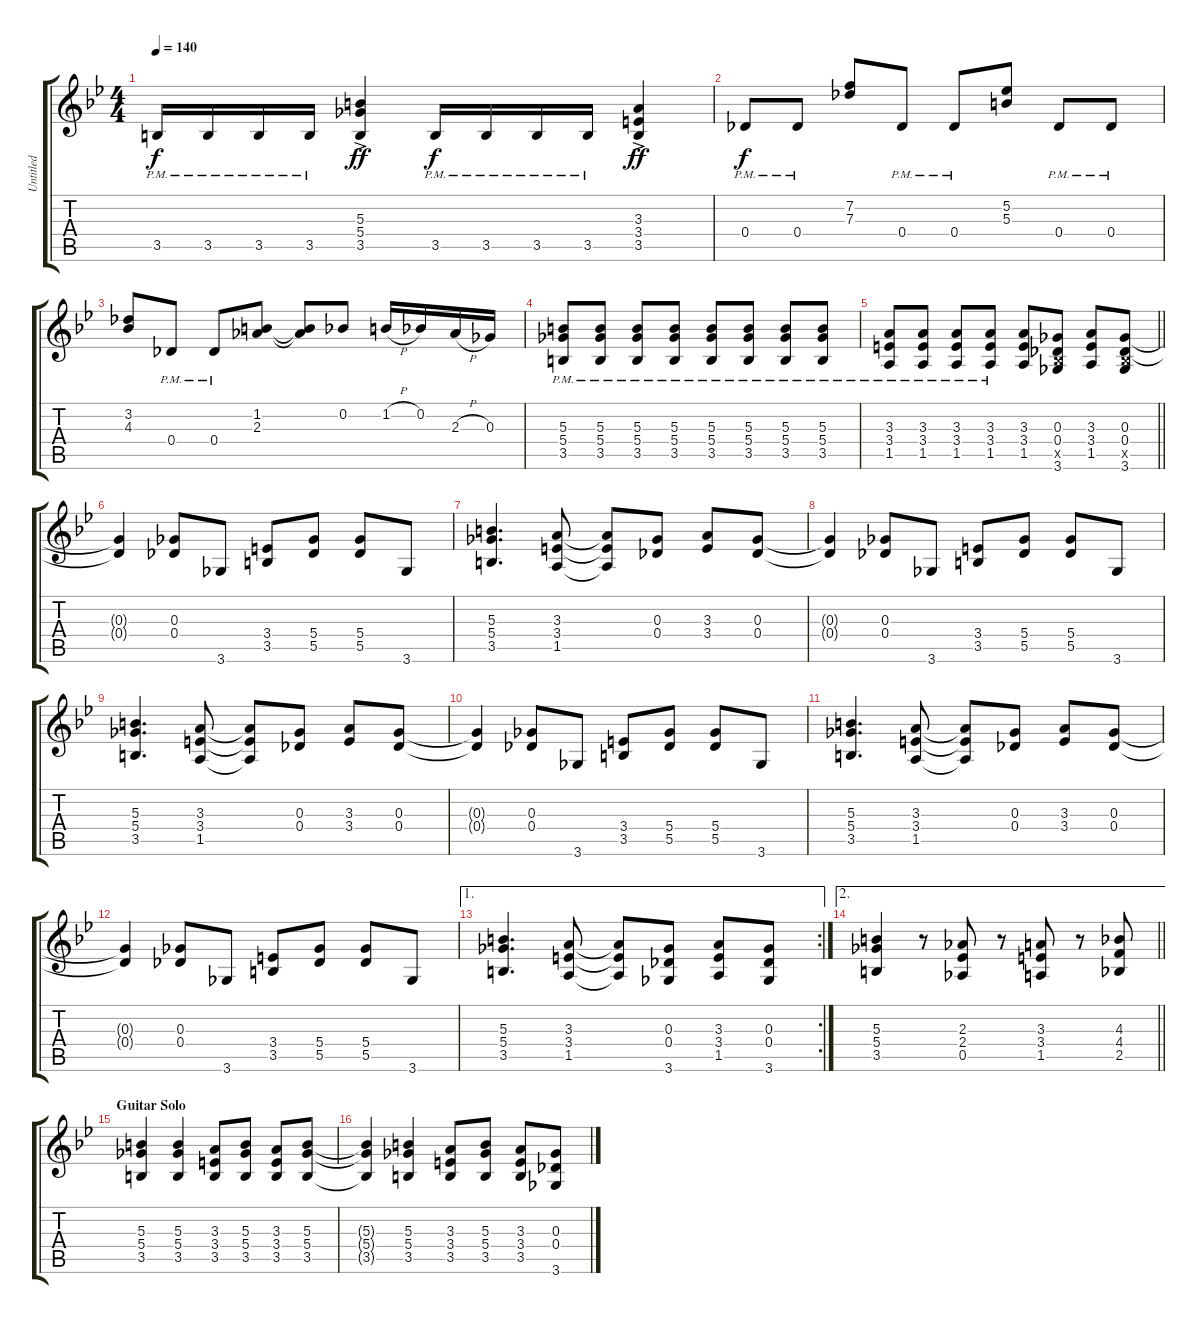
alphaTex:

\track ("Untitled" "Untitled") {instrument distortionguitar}
\staff {score tabs}
\tuning (Eb4 Bb3 Gb3 Db3 Ab2 Eb2) {hide}
\ts (4 4)
\tempo 140
\clef g2
\ks bb
3.5{pm}.16{dy f} 3.5{pm}.16 3.5{pm}.16 3.5{pm}.16 (5.3{ac} 5.4{ac} 3.5{ac}).4{dy ff} 3.5{pm}.16{dy f} 3.5{pm}.16 3.5{pm}.16 3.5{pm}.16 (3.3{ac} 3.4{ac} 3.5{ac}).4{dy ff} |
0.4{pm}.8{dy f} 0.4{pm}.8 (7.2 7.3).8 0.4{pm}.8 0.4{pm}.8 (5.2 5.3).8 0.4{pm}.8 0.4{pm}.8 |
(3.2 4.3).8 0.4{pm}.8 0.4{pm}.8 (1.2 2.3).8 (1.2{t} 2.3{t}).8 0.2.8 1.2{h}.16 0.2.16 2.3{h}.16 0.3.16 |
(5.3{pm} 5.4{pm} 3.5{pm}).8 (5.3{pm} 5.4{pm} 3.5{pm}).8 (5.3{pm} 5.4{pm} 3.5{pm}).8 (5.3{pm} 5.4{pm} 3.5{pm}).8 (5.3{pm} 5.4{pm} 3.5{pm}).8 (5.3{pm} 5.4{pm} 3.5{pm}).8 (5.3{pm} 5.4{pm} 3.5{pm}).8 (5.3{pm} 5.4{pm} 3.5{pm}).8 |
\barLineRight lightlight
(3.3{pm} 3.4{pm} 1.5{pm}).8 (3.3{pm} 3.4{pm} 1.5{pm}).8 (3.3{pm} 3.4{pm} 1.5{pm}).8 (3.3{pm} 3.4{pm} 1.5{pm}).8 (3.3 3.4 1.5).8 (0.3 0.4 2.5{x} 3.6).8 (3.3 3.4 1.5).8 (0.3 0.4 2.5{x} 3.6).8 |
(0.3{t} 0.4{t}).4 (0.3 0.4).8 3.6.8 (3.4 3.5).8 (5.4 5.5).8 (5.4 5.5).8 3.6.8 |
(5.3 5.4 3.5).4{d} (3.3 3.4 1.5).8 (3.3{t} 3.4{t} 1.5{t}).8 (0.3 0.4).8 (3.3 3.4).8 (0.3 0.4).8 |
(0.3{t} 0.4{t}).4 (0.3 0.4).8 3.6.8 (3.4 3.5).8 (5.4 5.5).8 (5.4 5.5).8 3.6.8 |
(5.3 5.4 3.5).4{d} (3.3 3.4 1.5).8 (3.3{t} 3.4{t} 1.5{t}).8 (0.3 0.4).8 (3.3 3.4).8 (0.3 0.4).8 |
(0.3{t} 0.4{t}).4 (0.3 0.4).8 3.6.8 (3.4 3.5).8 (5.4 5.5).8 (5.4 5.5).8 3.6.8 |
(5.3 5.4 3.5).4{d} (3.3 3.4 1.5).8 (3.3{t} 3.4{t} 1.5{t}).8 (0.3 0.4).8 (3.3 3.4).8 (0.3 0.4).8 |
(0.3{t} 0.4{t}).4 (0.3 0.4).8 3.6.8 (3.4 3.5).8 (5.4 5.5).8 (5.4 5.5).8 3.6.8 |
\ae 1
\rc 2
(5.3 5.4 3.5).4{d} (3.3 3.4 1.5).8 (3.3{t} 3.4{t} 1.5{t}).8 (0.3 0.4 3.6).8 (3.3 3.4 1.5).8 (0.3 0.4 3.6).8 |
\ae 2
\barLineRight lightlight
(5.3 5.4 3.5).4 r.8 (2.3 2.4 0.5).8 r.8 (3.3 3.4 1.5).8 r.8 (4.3 4.4 2.5).8 |
\section ("" "Guitar Solo")
(5.3 5.4 3.5).4 (5.3 5.4 3.5).4 (3.3 3.4 3.5).8 (5.3 5.4 3.5).8 (3.3 3.4 3.5).8 (5.3 5.4 3.5).8 |
(5.3{t} 5.4{t} 3.5{t}).4 (5.3 5.4 3.5).4 (3.3 3.4 3.5).8 (5.3 5.4 3.5).8 (3.3 3.4 3.5).8 (0.3 0.4 3.6).8
